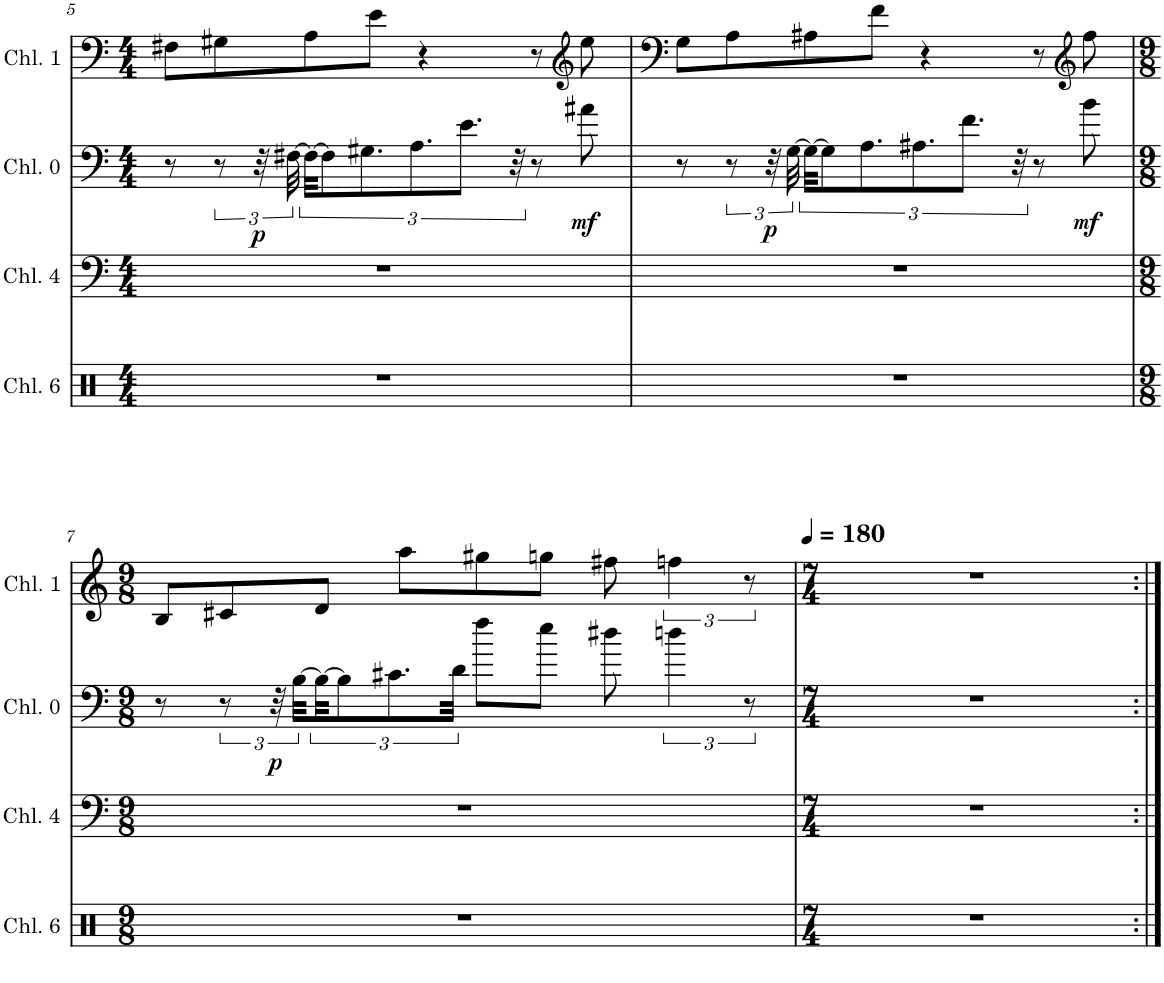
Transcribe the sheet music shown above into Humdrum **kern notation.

**kern	**kern	**kern	**dynam	**kern
*part4	*part3	*part2	*part2	*part1
*staff4	*staff3	*staff2	*staff2	*staff1
*I"Channel 6	*I"Channel 4	*I"Channel 0	*	*I"Channel 1
*I'Chl. 6	*I'Chl. 4	*I'Chl. 0	*	*I'Chl. 1
!!LO:PB:g=z
*clefX	*clefF4	*clefF4	*	*clefF4
*k[]	*k[]	*k[]	*	*k[]
*M4/4	*M4/4	*M4/4	*	*M4/4
=5	=5	=5	=5	=5
1r	1r	8r	.	8F#X\L
.	.	12r	.	8G#X\
!	!	!	!LO:DY:b	!
.	.	48r	p	.
.	.	[48F#X\	.	.
.	.	48F#\KKL_	.	8A\
.	.	12F#\]	.	.
.	.	12.G#X\	.	.
.	.	.	.	8e\J
.	.	12.A\	.	.
.	.	.	.	4r
.	.	12.e\J	.	.
.	.	48r	.	.
.	.	8r	.	8r
*	*	*	*	*clefG2
!	!	!	!LO:DY:b	!
.	.	8a#X\	mf	8ee\
=6	=6	=6	=6	=6
1r	1r	8r	.	8G\L
.	.	12r	.	8A\
!	!	!	!LO:DY:b	!
.	.	48r	p	.
.	.	[48G\	.	.
.	.	48G\KKL_	.	8A#X\
.	.	12G\]	.	.
.	.	12.A\	.	.
.	.	.	.	8f\J
.	.	12.A#X\	.	.
.	.	.	.	4r
.	.	12.f\J	.	.
.	.	48r	.	.
.	.	8r	.	8r
*	*	*	*	*clefG2
!	!	!	!LO:DY:b	!
.	.	8b\	mf	8ff\
!!LO:LB:g=z
=7	=7	=7	=7	=7
*M9/8	*M9/8	*M9/8	*	*M9/8
8%9r	8%9r	8r	.	8B/L
.	.	12r	.	8c#X/
!	!	!	!LO:DY:b	!
.	.	48r	p	.
.	.	[48B\LLL	.	.
.	.	48B\JJ_	.	8d/J
.	.	12B\]	.	.
.	.	12.c#X\	.	.
.	.	.	.	8aa\L
.	.	48d\Jkk	.	.
.	.	8ff\L	.	8gg#X\
.	.	8ee\J	.	8ggn\J
.	.	8dd#X\	.	8ff#X\
.	.	6ddn\	.	6ffn\
.	.	12r	.	12r
=8	=8	=8	=8	=8
*M7/4	*M7/4	*M7/4	*	*M7/4
*	*	*	*	*MM180
1..r	1..r	1..r	.	1..r
=:|!	=:|!	=:|!	=:|!	=:|!
*-	*-	*-	*-	*-
